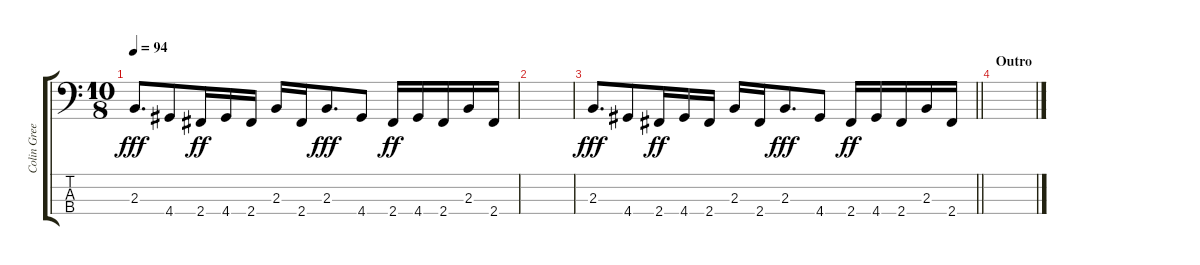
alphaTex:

\track ("Colin Greenwood" "Colin Gree") {instrument acousticbass}
\staff {score tabs}
\tuning (G2 D2 A1 E1) {hide}
\ts (10 8)
\tempo 94
\clef f4
\ks c
2.3.8{d dy fff} 4.4.8 2.4.16{dy ff} 4.4.16 2.4.16 2.3.16 2.4.16 2.3.8{d dy fff} 4.4.8 2.4.16{dy ff} 4.4.16 2.4.16 2.3.16 2.4.16 |
|
\barLineRight lightlight
2.3.8{d dy fff} 4.4.8 2.4.16{dy ff} 4.4.16 2.4.16 2.3.16 2.4.16 2.3.8{d dy fff} 4.4.8 2.4.16{dy ff} 4.4.16 2.4.16 2.3.16 2.4.16 |
\section ("" "Outro")
